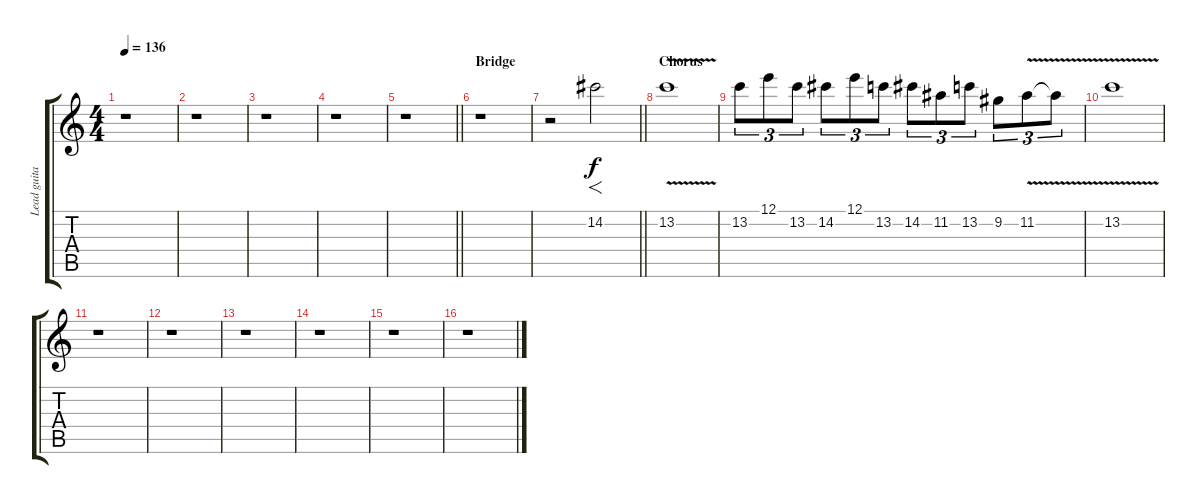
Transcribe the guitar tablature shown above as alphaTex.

\track ("Lead guitar/Others" "Lead guita") {instrument distortionguitar}
\staff {score tabs}
\tuning (E4 B3 G3 D3 A2 E2) {hide}
\ts (4 4)
\tempo 136
\clef g2
\ks c
r.1{dy f} |
r.1 |
r.1 |
r.1 |
\barLineRight lightlight
r.1 |
\section ("" "Bridge")
r.1 |
\barLineRight lightlight
r.2 14.2.2{f} |
\section ("" "Chorus")
13.2{v}.1 |
13.2.8{tu (3 2)} 12.1.8{tu (3 2)} 13.2.8{tu (3 2)} 14.2.8{tu (3 2)} 12.1.8{tu (3 2)} 13.2.8{tu (3 2)} 14.2.8{tu (3 2)} 11.2.8{tu (3 2)} 13.2.8{tu (3 2)} 9.2.8{tu (3 2)} 11.2{v}.8{tu (3 2)} 11.2{t}.8{tu (3 2)} |
13.2{v}.1{volume 0} |
r.1 |
r.1 |
r.1 |
r.1 |
r.1 |
r.1
